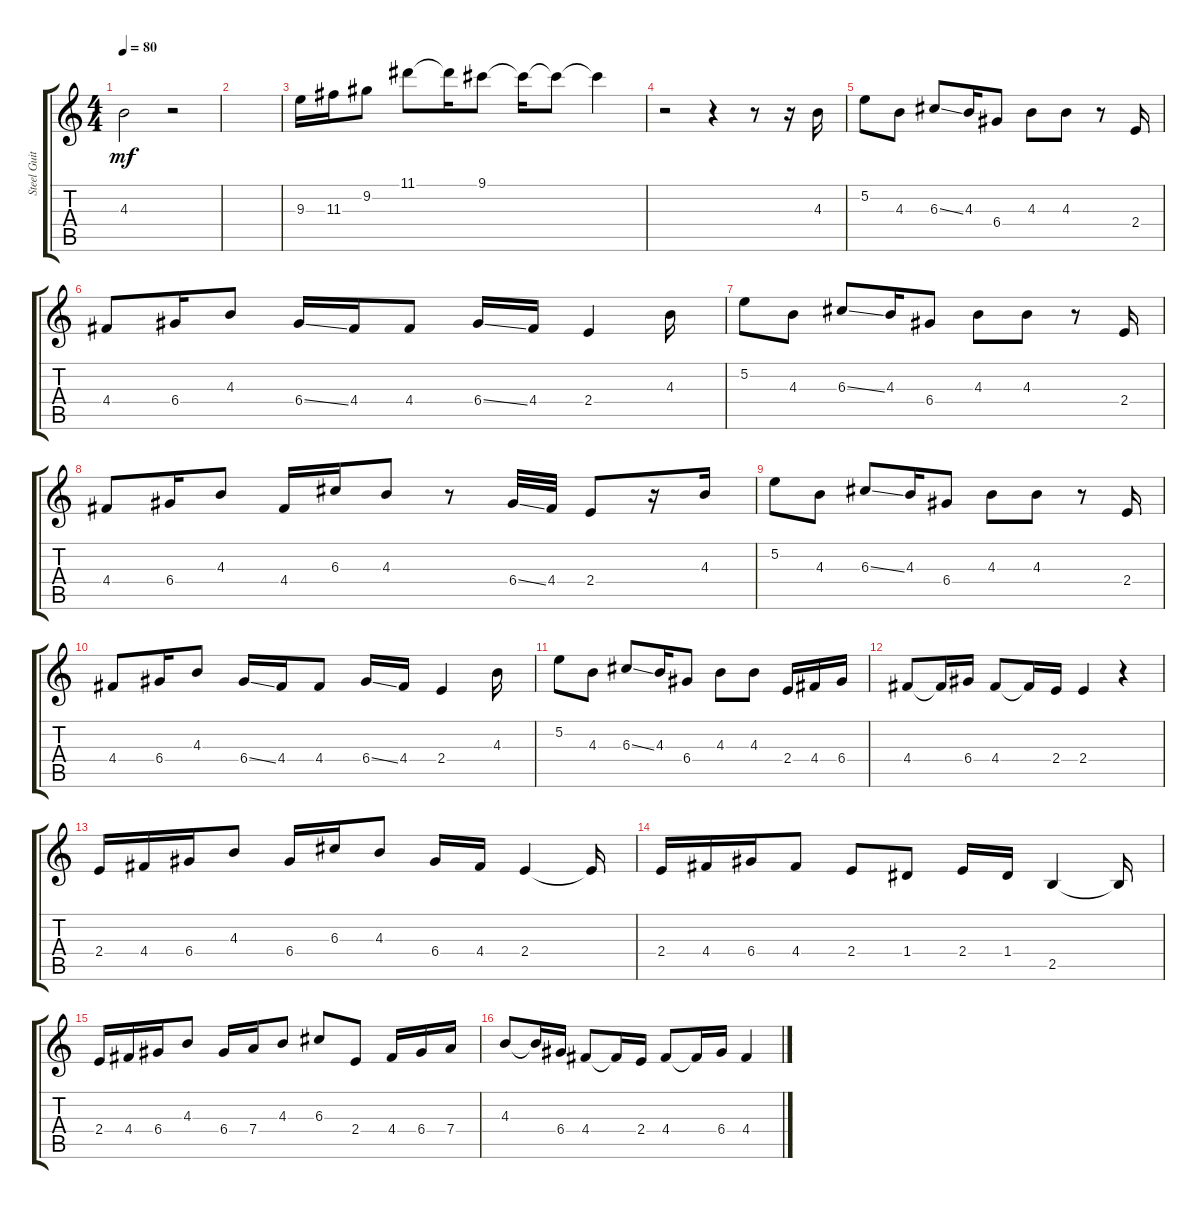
\track ("Steel Guitar" "Steel Guit") {instrument acousticguitarsteel}
\staff {score tabs}
\tuning (E4 B3 G3 D3 A2 E2) {hide}
\ts (4 4)
\tempo 80
\clef g2
\ks c
4.3.2{dy mf} r.2 |
|
9.3.16 11.3.16 9.2.8 11.1.8 11.1{t}.16 9.1.8 9.1{t}.16 9.1{t}.8 9.1{t}.4 |
r.2 r.4 r.8 r.16 4.3.16 |
5.2.8 4.3.8 6.3{ss}.8 4.3.16 6.4.8 4.3.8 4.3.8 r.8 2.4.16 |
4.4.8 6.4.16 4.3.8 6.4{ss}.16 4.4.16 4.4.8 6.4{ss}.16 4.4.16 2.4.4 4.3.16 |
5.2.8 4.3.8 6.3{ss}.8 4.3.16 6.4.8 4.3.8 4.3.8 r.8 2.4.16 |
4.4.8 6.4.16 4.3.8 4.4.16 6.3.16 4.3.8 r.8 6.4{ss}.32 4.4.32 2.4.8 r.16 4.3.16 |
5.2.8 4.3.8 6.3{ss}.8 4.3.16 6.4.8 4.3.8 4.3.8 r.8 2.4.16 |
4.4.8 6.4.16 4.3.8 6.4{ss}.16 4.4.16 4.4.8 6.4{ss}.16 4.4.16 2.4.4 4.3.16 |
5.2.8 4.3.8 6.3{ss}.8 4.3.16 6.4.8 4.3.8 4.3.8 2.4.16 4.4.16 6.4.16 |
4.4.8 4.4{t}.16 6.4.16 4.4.8 4.4{t}.16 2.4.16 2.4.4 r.4 |
2.4.16 4.4.16 6.4.16 4.3.8 6.4.16 6.3.16 4.3.8 6.4.16 4.4.16 2.4.4 2.4{t}.16 |
2.4.16 4.4.16 6.4.16 4.4.8 2.4.8 1.4.8 2.4.16 1.4.16 2.5.4 2.5{t}.16 |
2.4.16 4.4.16 6.4.16 4.3.8 6.4.16 7.4.16 4.3.8 6.3.8 2.4.8 4.4.16 6.4.16 7.4.16 |
4.3.8 4.3{t}.16 6.4.16 4.4.8 4.4{t}.16 2.4.16 4.4.8 4.4{t}.16 6.4.16 4.4.4
